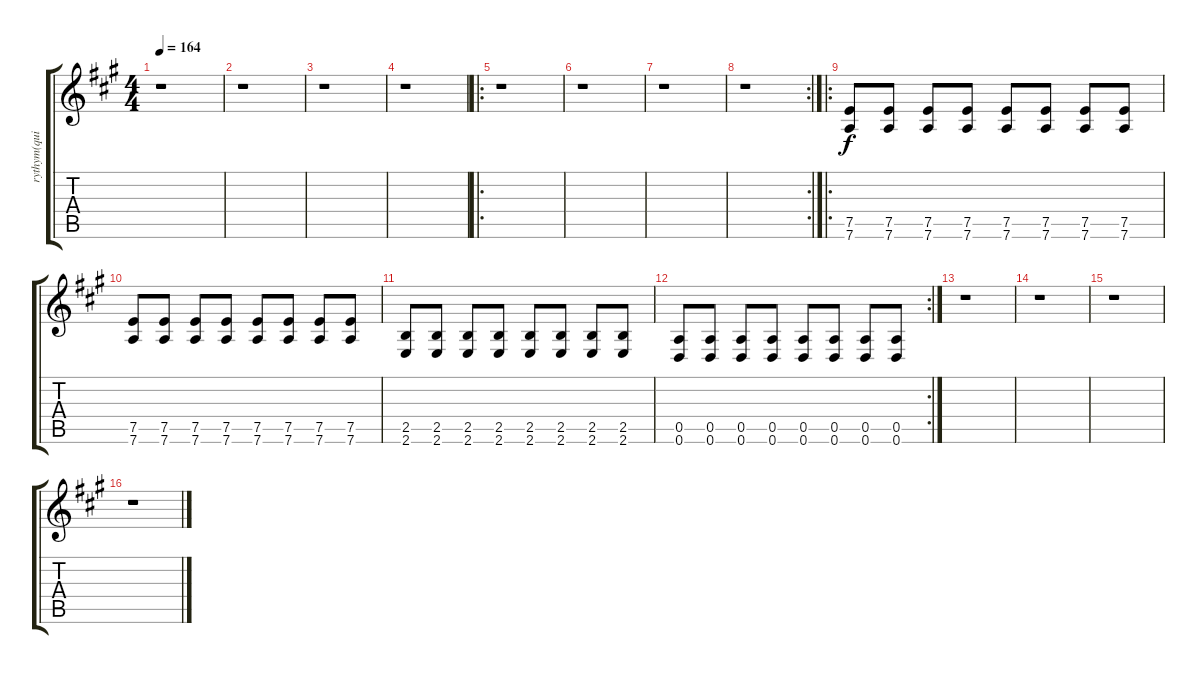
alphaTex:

\track ("rythym(quiet)" "rythym(qui") {instrument distortionguitar}
\staff {score tabs}
\tuning (E4 B3 G3 D3 A2 D2) {hide}
\ts (4 4)
\tempo 164
\clef g2
\ks a
r.1{dy f} |
r.1 |
r.1 |
r.1 |
\ro
r.1 |
r.1 |
r.1 |
\rc 2
r.1 |
\ro
(7.5 7.6).8 (7.5 7.6).8 (7.5 7.6).8 (7.5 7.6).8 (7.5 7.6).8 (7.5 7.6).8 (7.5 7.6).8 (7.5 7.6).8 |
(7.5 7.6).8 (7.5 7.6).8 (7.5 7.6).8 (7.5 7.6).8 (7.5 7.6).8 (7.5 7.6).8 (7.5 7.6).8 (7.5 7.6).8 |
(2.5 2.6).8 (2.5 2.6).8 (2.5 2.6).8 (2.5 2.6).8 (2.5 2.6).8 (2.5 2.6).8 (2.5 2.6).8 (2.5 2.6).8 |
\rc 2
(0.5 0.6).8 (0.5 0.6).8 (0.5 0.6).8 (0.5 0.6).8 (0.5 0.6).8 (0.5 0.6).8 (0.5 0.6).8 (0.5 0.6).8 |
r.1 |
r.1 |
r.1 |
r.1
